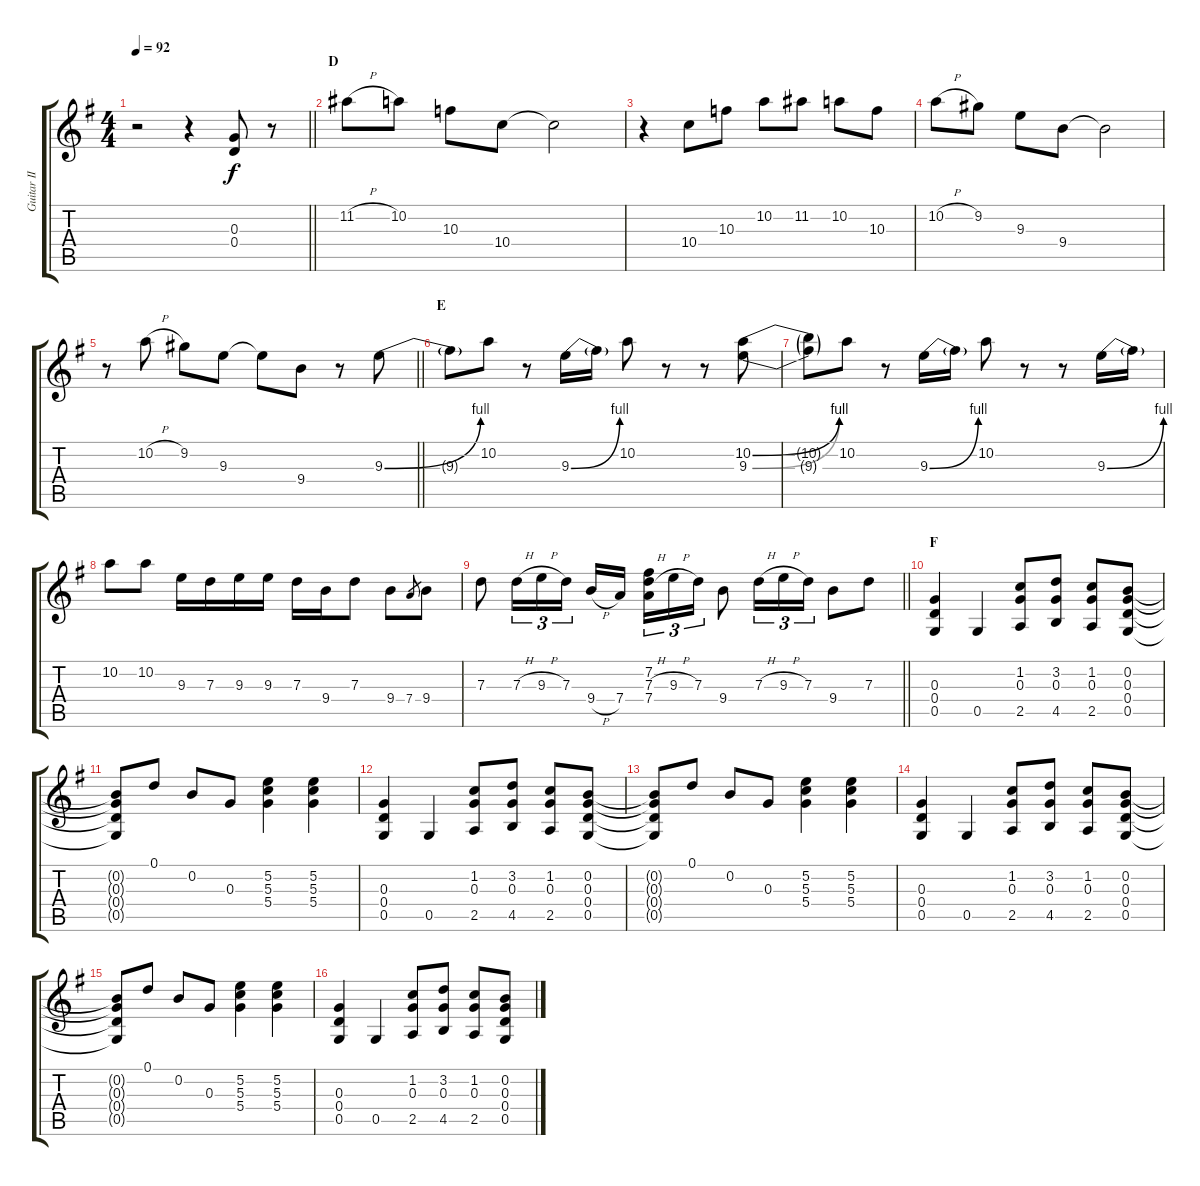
\track ("Guitar II" "Guitar II") {instrument overdrivenguitar}
\staff {score tabs}
\tuning (D4 B3 G3 D3 G2 D2) {hide}
\ts (4 4)
\tempo 92
\clef g2
\barLineRight lightlight
\ks g
r.2{dy f} r.4 (0.3 0.4).8 r.8 |
\section ("" "D")
11.2{h}.8 10.2.8 10.3.8 10.4.8 10.4{t}.2 |
r.4 10.4.8 10.3.8 10.2.8 11.2.8 10.2.8 10.3.8 |
10.2{h}.8 9.2.8 9.3.8 9.4.8 9.4{t}.2 |
\barLineRight lightlight
r.8 10.2{h}.8 9.2.8 9.3.8 9.3{t}.8 9.4.8 r.8 9.3{be (bend 0 0 60 4)}.8 |
\section ("" "E")
9.3{t}.8 10.2.8 r.8 9.3{be (bend 0 0 60 4)}.16 9.3{t}.16 10.2.8 r.8 r.8 (10.2{be (bend 0 0 60 4)} 9.3{be (bend 0 0 60 4)}).8 |
(10.2{t} 9.3{t}).8 10.2.8 r.8 9.3{be (bend 0 0 60 4)}.16 9.3{t}.16 10.2.8 r.8 r.8 9.3{be (bend 0 0 60 4)}.16 9.3{t}.16 |
10.2.8 10.2.8 9.3.16 7.3.16 9.3.16 9.3.16 7.3.16 9.4.16 7.3.8 9.4.8 7.4.8{gr} 9.4.8 |
\barLineRight lightlight
7.3.8 7.3{h}.16{tu (3 2)} 9.3{h}.16{tu (3 2)} 7.3.16{tu (3 2)} 9.4{h}.16 7.4.16 (7.2 7.3{h} 7.4).16{tu (3 2)} 9.3{h}.16{tu (3 2)} 7.3.16{tu (3 2)} 9.4.8 7.3{h}.16{tu (3 2)} 9.3{h}.16{tu (3 2)} 7.3.16{tu (3 2)} 9.4.8 7.3.8 |
\section ("" "F")
(0.3 0.4 0.5).4 0.5.4 (1.2 0.3 2.5).8 (3.2 0.3 4.5).8 (1.2 0.3 2.5).8 (0.2 0.3 0.4 0.5).8 |
(0.2{t} 0.3{t} 0.4{t} 0.5{t}).8 0.1.8 0.2.8 0.3.8 (5.2 5.3 5.4).4 (5.2 5.3 5.4).4 |
(0.3 0.4 0.5).4 0.5.4 (1.2 0.3 2.5).8 (3.2 0.3 4.5).8 (1.2 0.3 2.5).8 (0.2 0.3 0.4 0.5).8 |
(0.2{t} 0.3{t} 0.4{t} 0.5{t}).8 0.1.8 0.2.8 0.3.8 (5.2 5.3 5.4).4 (5.2 5.3 5.4).4 |
(0.3 0.4 0.5).4 0.5.4 (1.2 0.3 2.5).8 (3.2 0.3 4.5).8 (1.2 0.3 2.5).8 (0.2 0.3 0.4 0.5).8 |
(0.2{t} 0.3{t} 0.4{t} 0.5{t}).8 0.1.8 0.2.8 0.3.8 (5.2 5.3 5.4).4 (5.2 5.3 5.4).4 |
(0.3 0.4 0.5).4 0.5.4 (1.2 0.3 2.5).8 (3.2 0.3 4.5).8 (1.2 0.3 2.5).8 (0.2 0.3 0.4 0.5).8
